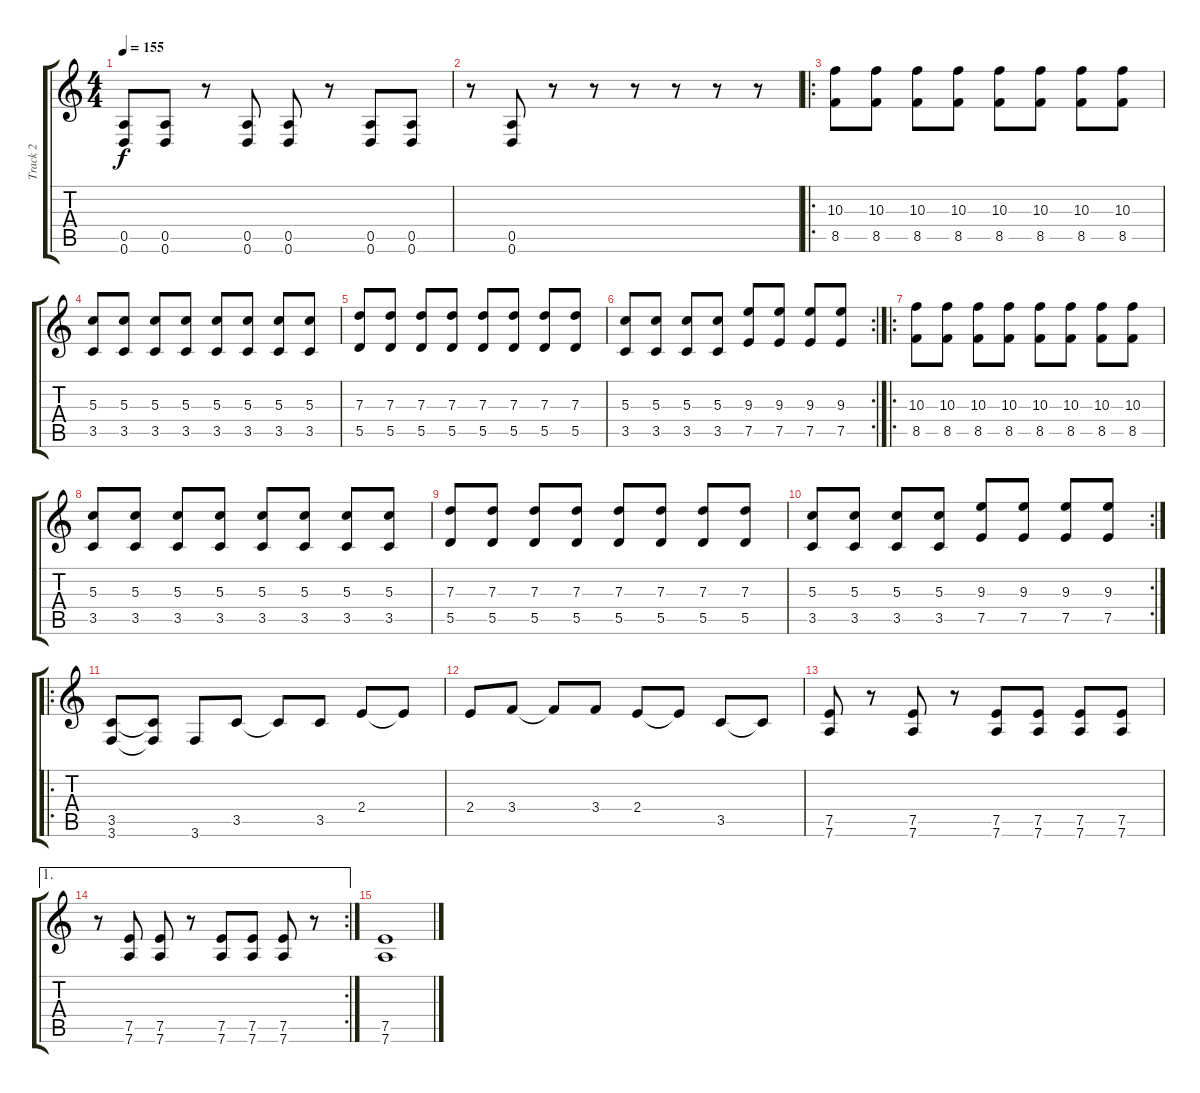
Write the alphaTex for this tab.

\track ("Track 2" "Track 2") {instrument distortionguitar}
\staff {score tabs}
\tuning (E4 B3 G3 D3 A2 D2) {hide}
\ts (4 4)
\tempo 155
\clef g2
\ks c
(0.5 0.6).8{dy f} (0.5 0.6).8 r.8 (0.5 0.6).8 (0.5 0.6).8 r.8 (0.5 0.6).8 (0.5 0.6).8 |
r.8 (0.5 0.6).8 r.8 r.8 r.8 r.8 r.8 r.8 |
\ro
(10.3 8.5).8 (10.3 8.5).8 (10.3 8.5).8 (10.3 8.5).8 (10.3 8.5).8 (10.3 8.5).8 (10.3 8.5).8 (10.3 8.5).8 |
(5.3 3.5).8 (5.3 3.5).8 (5.3 3.5).8 (5.3 3.5).8 (5.3 3.5).8 (5.3 3.5).8 (5.3 3.5).8 (5.3 3.5).8 |
(7.3 5.5).8 (7.3 5.5).8 (7.3 5.5).8 (7.3 5.5).8 (7.3 5.5).8 (7.3 5.5).8 (7.3 5.5).8 (7.3 5.5).8 |
\rc 2
(5.3 3.5).8 (5.3 3.5).8 (5.3 3.5).8 (5.3 3.5).8 (9.3 7.5).8 (9.3 7.5).8 (9.3 7.5).8 (9.3 7.5).8 |
\ro
(10.3 8.5).8 (10.3 8.5).8 (10.3 8.5).8 (10.3 8.5).8 (10.3 8.5).8 (10.3 8.5).8 (10.3 8.5).8 (10.3 8.5).8 |
(5.3 3.5).8 (5.3 3.5).8 (5.3 3.5).8 (5.3 3.5).8 (5.3 3.5).8 (5.3 3.5).8 (5.3 3.5).8 (5.3 3.5).8 |
(7.3 5.5).8 (7.3 5.5).8 (7.3 5.5).8 (7.3 5.5).8 (7.3 5.5).8 (7.3 5.5).8 (7.3 5.5).8 (7.3 5.5).8 |
\rc 2
(5.3 3.5).8 (5.3 3.5).8 (5.3 3.5).8 (5.3 3.5).8 (9.3 7.5).8 (9.3 7.5).8 (9.3 7.5).8 (9.3 7.5).8 |
\ro
(3.5 3.6).8 (3.5{t} 3.6{t}).8 3.6.8 3.5.8 3.5{t}.8 3.5.8 2.4.8 2.4{t}.8 |
2.4.8 3.4.8 3.4{t}.8 3.4.8 2.4.8 2.4{t}.8 3.5.8 3.5{t}.8 |
(7.5 7.6).8 r.8 (7.5 7.6).8 r.8 (7.5 7.6).8 (7.5 7.6).8 (7.5 7.6).8 (7.5 7.6).8 |
\ae 1
\rc 2
r.8 (7.5 7.6).8 (7.5 7.6).8 r.8 (7.5 7.6).8 (7.5 7.6).8 (7.5 7.6).8 r.8 |
(7.5 7.6).1
